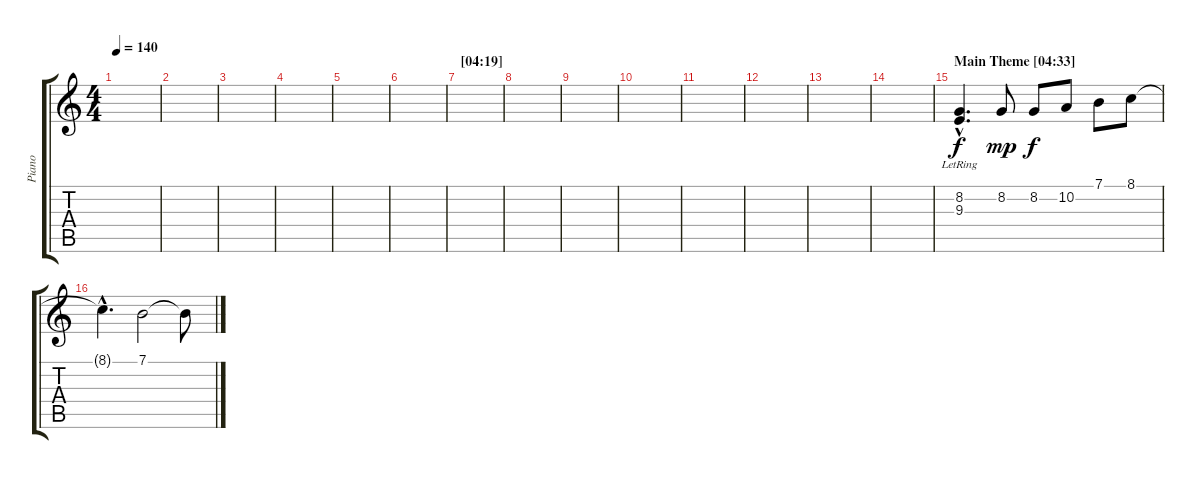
\track ("Piano" "Piano") {instrument acousticgrandpiano}
\staff {score tabs}
\tuning (E4 B3 G3 D3 A2 E2) {hide}
\ts (4 4)
\tempo 140
\clef g2
\ks c
|
|
\section ("" "")
|
|
|
|
\section ("" "[04:19]")
|
|
|
|
\section ("" "")
|
|
|
|
\section ("" "Main Theme [04:33]")
(8.2{hac} 9.3{hac lr}).4{d} 8.2.8{dy mp} 8.2.8{dy f} 10.2.8 7.1.8 8.1.8 |
8.1{hac t}.4{d} 7.1.2 7.1{t}.8
